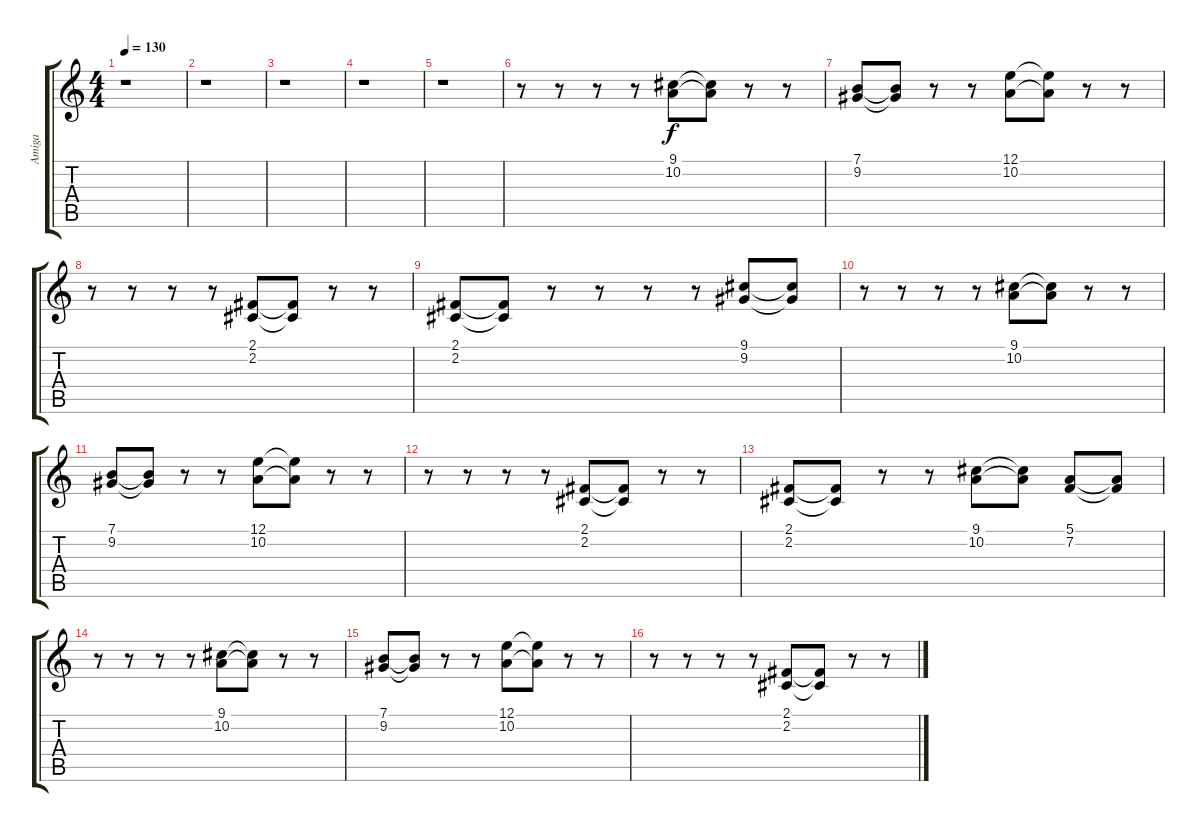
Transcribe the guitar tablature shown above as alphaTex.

\track ("Amiga" "Amiga") {instrument lead2sawtooth}
\staff {score tabs}
\tuning (E4 B3 G3 D3 A2 E2) {hide}
\ts (4 4)
\tempo 130
\clef g2
\ks c
r.1{dy ppp} |
r.1 |
r.1 |
r.1 |
r.1 |
r.8 r.8 r.8 r.8 (9.1 10.2).8{dy f} (9.1{t} 10.2{t}).8 r.8 r.8 |
(7.1 9.2).8 (7.1{t} 9.2{t}).8 r.8 r.8 (12.1 10.2).8 (12.1{t} 10.2{t}).8 r.8 r.8 |
r.8 r.8 r.8 r.8 (2.1 2.2).8 (2.1{t} 2.2{t}).8 r.8 r.8 |
(2.1 2.2).8 (2.1{t} 2.2{t}).8 r.8 r.8 r.8 r.8 (9.1 9.2).8 (9.1{t} 9.2{t}).8 |
r.8 r.8 r.8 r.8 (9.1 10.2).8 (9.1{t} 10.2{t}).8 r.8 r.8 |
(7.1 9.2).8 (7.1{t} 9.2{t}).8 r.8 r.8 (12.1 10.2).8 (12.1{t} 10.2{t}).8 r.8 r.8 |
r.8 r.8 r.8 r.8 (2.1 2.2).8 (2.1{t} 2.2{t}).8 r.8 r.8 |
(2.1 2.2).8 (2.1{t} 2.2{t}).8 r.8 r.8 (9.1 10.2).8 (9.1{t} 10.2{t}).8 (5.1 7.2).8 (5.1{t} 7.2{t}).8 |
r.8 r.8 r.8 r.8 (9.1 10.2).8 (9.1{t} 10.2{t}).8 r.8 r.8 |
(7.1 9.2).8 (7.1{t} 9.2{t}).8 r.8 r.8 (12.1 10.2).8 (12.1{t} 10.2{t}).8 r.8 r.8 |
r.8 r.8 r.8 r.8 (2.1 2.2).8 (2.1{t} 2.2{t}).8 r.8 r.8
